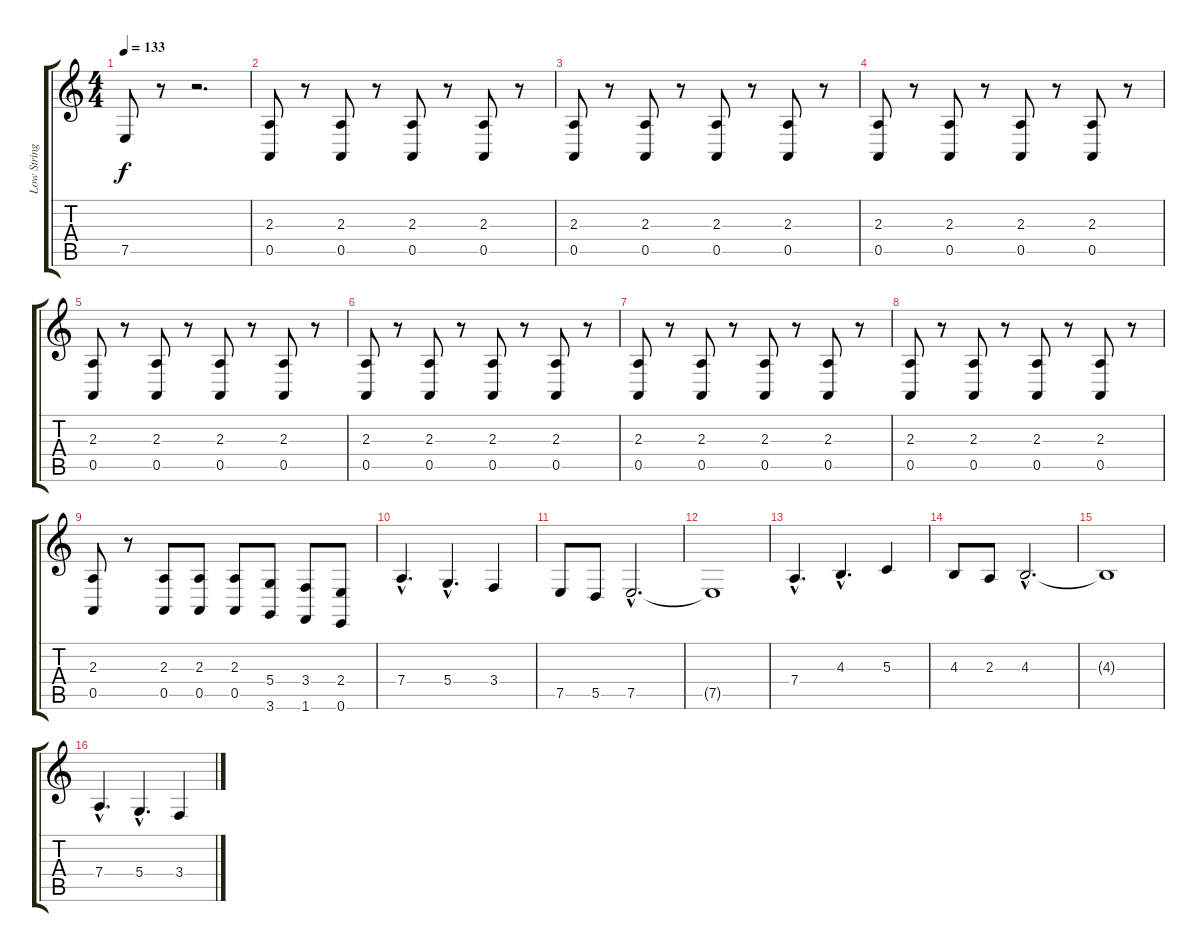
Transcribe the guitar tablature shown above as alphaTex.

\track ("Low Strings" "Low String") {instrument stringensemble1}
\staff {score tabs}
\tuning (E4 B3 G3 D3 A2 E2) {hide}
\ts (4 4)
\tempo 133
\clef g2
\ks c
7.5.8{dy f} r.8 r.2{d} |
(2.3 0.5).8 r.8 (2.3 0.5).8 r.8 (2.3 0.5).8 r.8 (2.3 0.5).8 r.8 |
(2.3 0.5).8 r.8 (2.3 0.5).8 r.8 (2.3 0.5).8 r.8 (2.3 0.5).8 r.8 |
(2.3 0.5).8 r.8 (2.3 0.5).8 r.8 (2.3 0.5).8 r.8 (2.3 0.5).8 r.8 |
(2.3 0.5).8 r.8 (2.3 0.5).8 r.8 (2.3 0.5).8 r.8 (2.3 0.5).8 r.8 |
(2.3 0.5).8 r.8 (2.3 0.5).8 r.8 (2.3 0.5).8 r.8 (2.3 0.5).8 r.8 |
(2.3 0.5).8 r.8 (2.3 0.5).8 r.8 (2.3 0.5).8 r.8 (2.3 0.5).8 r.8 |
(2.3 0.5).8 r.8 (2.3 0.5).8 r.8 (2.3 0.5).8 r.8 (2.3 0.5).8 r.8 |
(2.3 0.5).8 r.8 (2.3 0.5).8 (2.3 0.5).8 (2.3 0.5).8 (5.4 3.6).8 (3.4 1.6).8 (2.4 0.6).8 |
7.4{hac}.4{d} 5.4{hac}.4{d} 3.4.4 |
7.5.8 5.5.8 7.5{hac}.2{d} |
7.5{t}.1 |
7.4{hac}.4{d} 4.3{hac}.4{d} 5.3.4 |
4.3.8 2.3.8 4.3{hac}.2{d} |
4.3{t}.1 |
7.4{hac}.4{d} 5.4{hac}.4{d} 3.4.4
